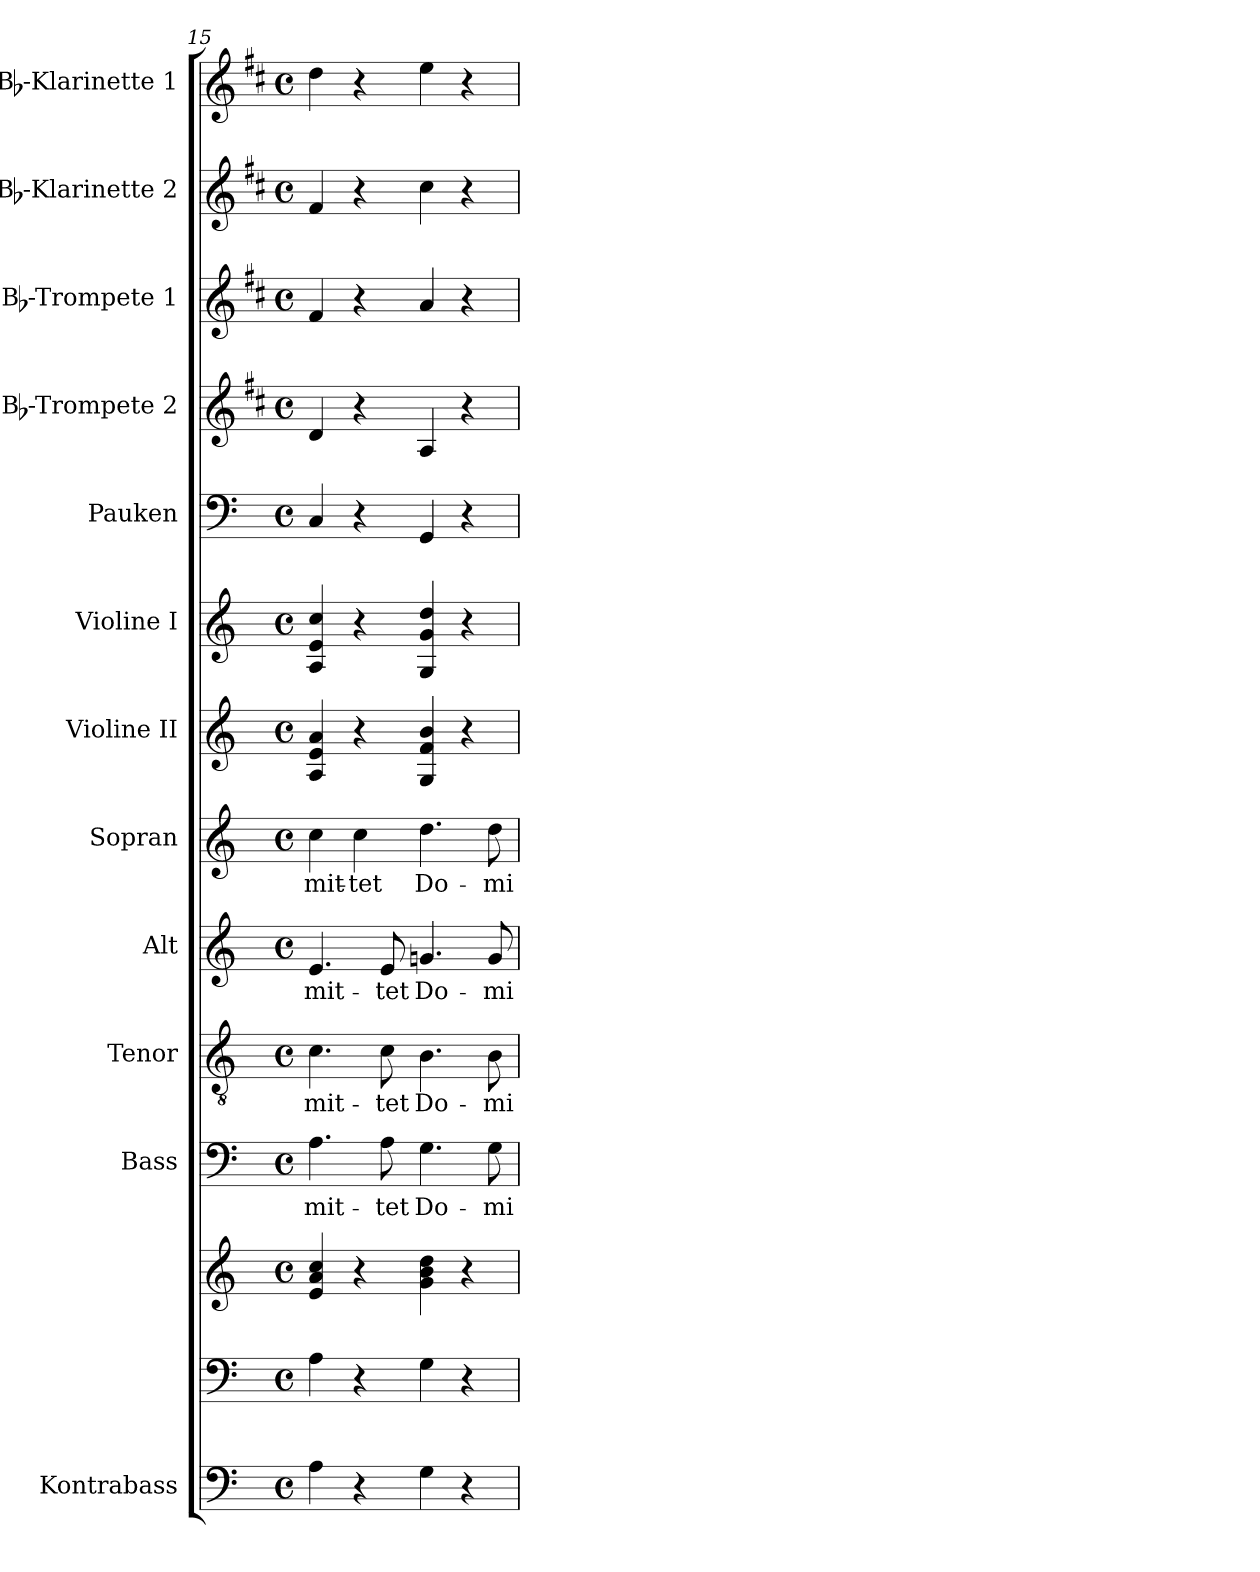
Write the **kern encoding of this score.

**kern	**kern	**kern	**kern	**text	**kern	**text	**kern	**text	**kern	**text	**kern	**kern	**kern	**kern	**kern	**kern	**kern
*part13	*part12	*part12	*part11	*part11	*part10	*part10	*part9	*part9	*part8	*part8	*part7	*part6	*part5	*part4	*part3	*part2	*part1
*staff14	*staff13	*staff12	*staff11	*staff11	*staff10	*staff10	*staff9	*staff9	*staff8	*staff8	*staff7	*staff6	*staff5	*staff4	*staff3	*staff2	*staff1
*I"Kontrabass	*	*	*I"Bass	*	*I"Tenor	*	*I"Alt	*	*I"Sopran	*	*I"Violine II	*I"Violine I	*I"Pauken	*I"Bb-Trompete 2	*I"Bb-Trompete 1	*I"Bb-Klarinette 2	*I"Bb-Klarinette 1
*I'Kb.	*	*	*I'B.	*	*I'T.	*	*I'A.	*	*I'S.	*	*I'Vl. II	*I'Vl. I	*I'Pk.	*I'Bb Trp. 2	*I'Bb Trp. 1	*I'Bb Kl. 2	*I'Bb Kl. 1
*clefF4	*clefF4	*clefG2	*clefF4	*	*clefGv2	*	*clefG2	*	*clefG2	*	*clefG2	*clefG2	*clefF4	*clefG2	*clefG2	*clefG2	*clefG2
*ITrd7c12	*	*	*	*	*	*	*	*	*	*	*	*	*	*ITrd1c2	*ITrd1c2	*ITrd1c2	*ITrd1c2
*k[]	*k[]	*k[]	*k[]	*	*k[]	*	*k[]	*	*k[]	*	*k[]	*k[]	*k[]	*k[]	*k[]	*k[]	*k[]
*C:	*C:	*C:	*C:	*	*C:	*	*C:	*	*C:	*	*C:	*C:	*C:	*C:	*C:	*C:	*C:
*M4/4	*M4/4	*M4/4	*M4/4	*	*M4/4	*	*M4/4	*	*M4/4	*	*M4/4	*M4/4	*M4/4	*M4/4	*M4/4	*M4/4	*M4/4
*met(c)	*met(c)	*met(c)	*met(c)	*	*met(c)	*	*met(c)	*	*met(c)	*	*met(c)	*met(c)	*met(c)	*met(c)	*met(c)	*met(c)	*met(c)
=15	=15	=15	=15	=15	=15	=15	=15	=15	=15	=15	=15	=15	=15	=15	=15	=15	=15
!	!	!	!	!LO:LY:b	!	!LO:LY:b	!	!LO:LY:b	!	!LO:LY:b	!	!	!	!	!	!	!
4AA\	4A\	4e/ 4a/ 4cc/	4.A\	-mit-	4.c\	-mit-	4.e/	-mit-	4cc\	-mit-	4A/ 4e/ 4a/	4A/ 4e/ 4cc/	4C/	4c/	4e/	4e/	4cc\
!	!	!	!	!	!	!	!	!	!	!LO:LY:b	!	!	!	!	!	!	!
4r	4r	4r	.	.	.	.	.	.	4cc\	-tet	4r	4r	4r	4r	4r	4r	4r
!	!	!	!	!LO:LY:b	!	!LO:LY:b	!	!LO:LY:b	!	!	!	!	!	!	!	!	!
.	.	.	8A\	-tet	8c\	-tet	8e/	-tet	.	.	.	.	.	.	.	.	.
!	!	!	!	!LO:LY:b	!	!LO:LY:b	!	!LO:LY:b	!	!LO:LY:b	!	!	!	!	!	!	!
4GG\	4G\	4g\ 4b\ 4dd\	4.G\	Do-	4.B\	Do-	4.gn/	Do-	4.dd\	Do-	4G/ 4f/ 4b/	4G/ 4g/ 4dd/	4GG/	4G/	4g/	4b\	4dd\
4r	4r	4r	.	.	.	.	.	.	.	.	4r	4r	4r	4r	4r	4r	4r
!	!	!	!	!LO:LY:b	!	!LO:LY:b	!	!LO:LY:b	!	!LO:LY:b	!	!	!	!	!	!	!
.	.	.	8G\	-mi-	8B\	-mi-	8g/	-mi-	8dd\	-mi-	.	.	.	.	.	.	.
=	=	=	=	=	=	=	=	=	=	=	=	=	=	=	=	=	=
*-	*-	*-	*-	*-	*-	*-	*-	*-	*-	*-	*-	*-	*-	*-	*-	*-	*-
